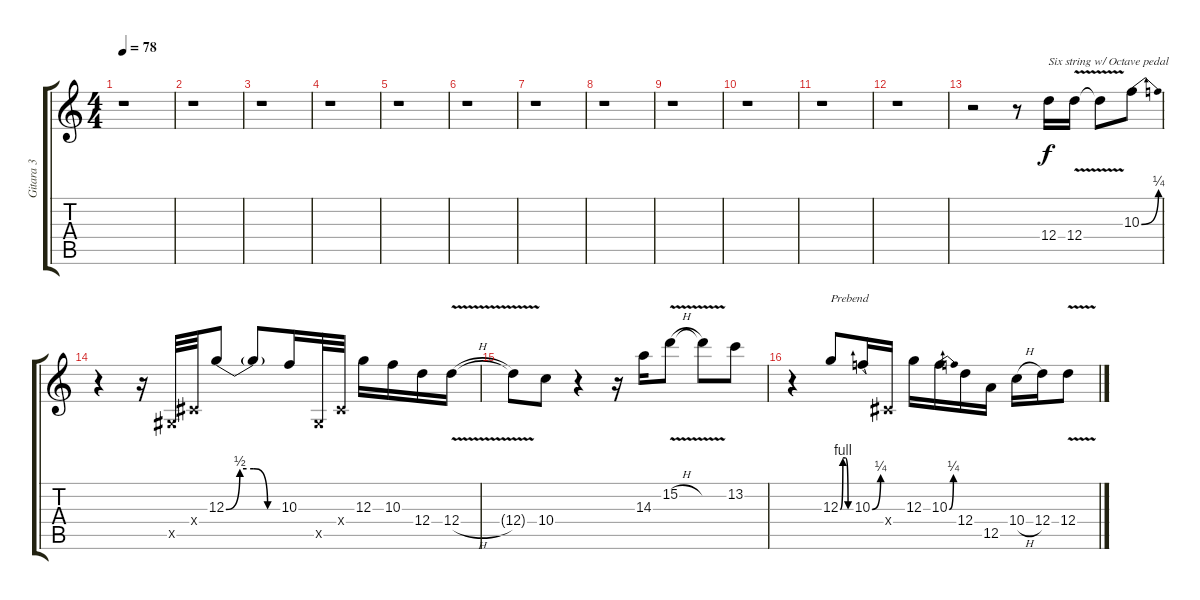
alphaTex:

\track ("Gitara 3" "Gitara 3") {instrument overdrivenguitar}
\staff {score tabs}
\tuning (E4 B3 G3 D3 A2 D2) {hide}
\ts (4 4)
\tempo 78
\clef g2
\ks c
r.1{dy f} |
r.1 |
r.1 |
r.1 |
r.1 |
r.1 |
r.1 |
r.1 |
r.1 |
r.1 |
r.1 |
r.1 |
r.2 r.8 12.4.16{txt "Six string w/ Octave pedal"} 12.4{v}.16 12.4{t}.8 10.3{be (bend 0 0 60 1)}.8 |
r.4 r.16 -1.5{x}.32 -1.4{x}.32 12.3{be (custom 0 0 15 2 30 2 45 0 60 0)}.8 12.3{t}.8 10.3.16 -1.5{x}.32 -1.4{x}.32 12.3.16 10.3.16 12.4.16 12.4{v h}.16 |
12.4{t}.8 10.4.8 r.4 r.16 14.3.16 15.2{v h}.8 15.2{t}.8 13.2.8 |
r.4 12.3{be (custom 0 0 15 4 30 4 45 0 60 0)}.8{txt "Prebend"} 10.3{be (bend 0 0 60 1)}.16 -1.4{x}.16 12.3.16 10.3{be (bend 0 0 60 1)}.16 12.4.16 12.5.16 10.4{h}.16 12.4.16 12.4{v}.8
